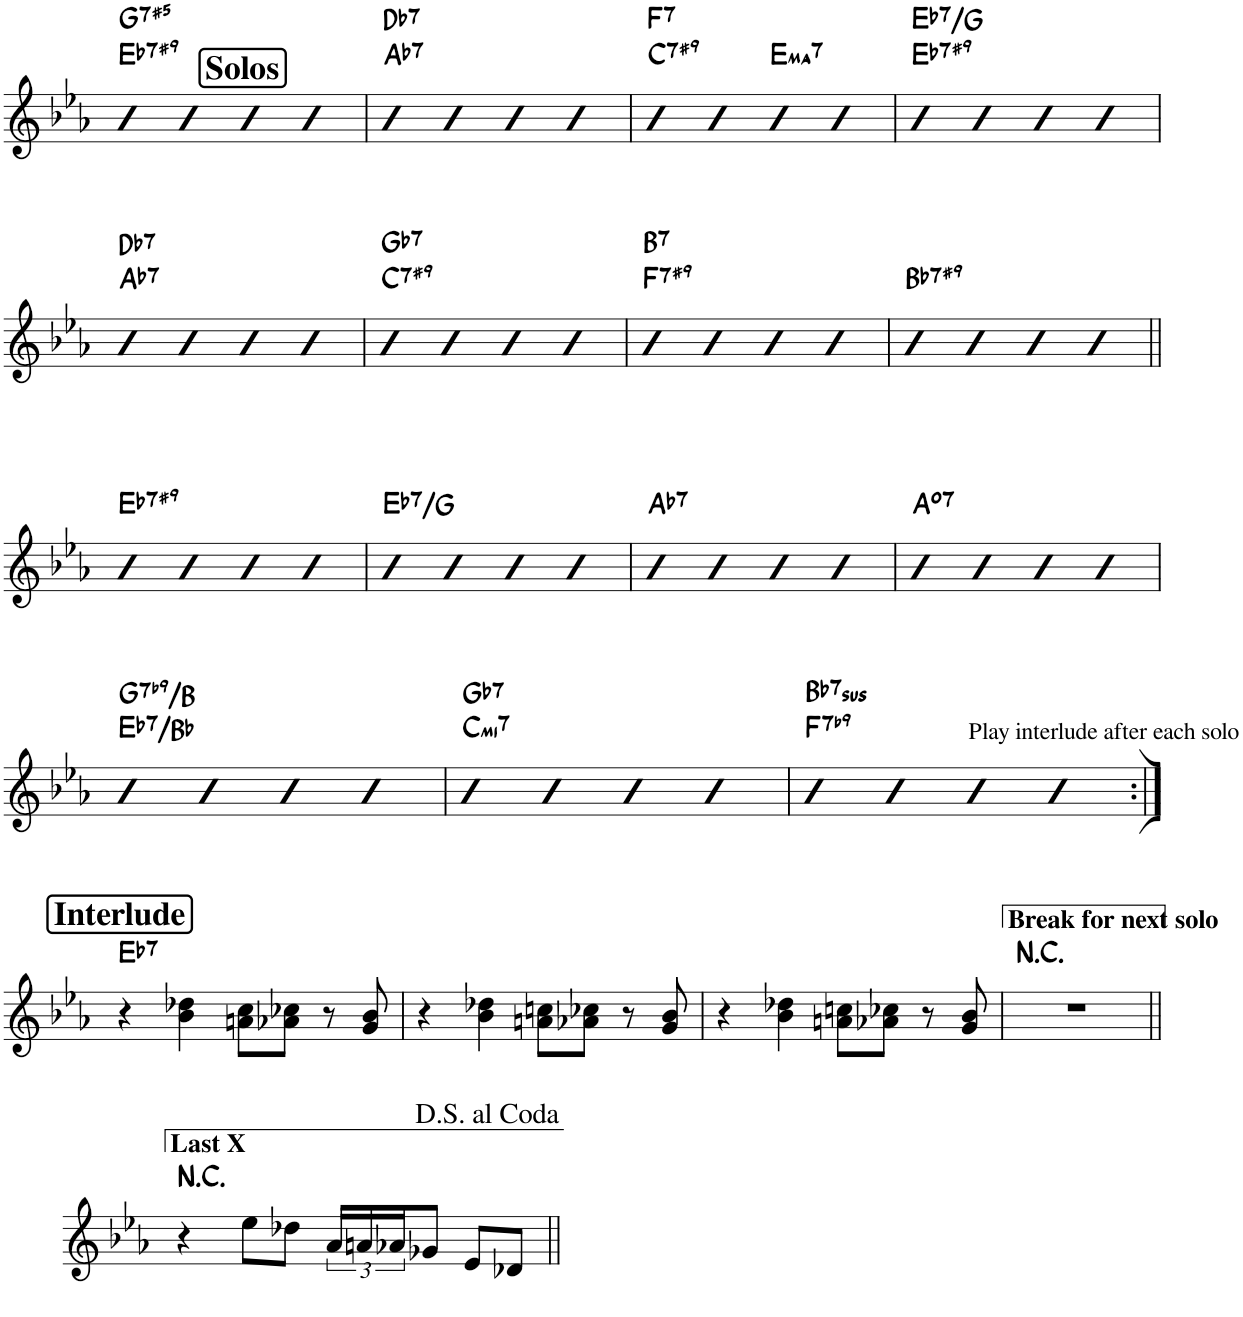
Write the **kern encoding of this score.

**kern	**harte
*part1	*part1
*staff1	*
*I"Piano	*
*I'Pno	*
!!LO:PB:g=z
*clefG2	*
*k[b-e-a-]	*
*M4/4	*
=22	=22
!	!LO:H:n=1:kt=7
!	!LO:H:n=2:kt=7
4b-	Eb:7(#9) G:aug(b7)
4b-	.
!LO:TX:a:B:t=Solos	!
4b-	.
4b-	.
=23	=23
!	!LO:H:n=1:kt=7
!	!LO:H:n=2:kt=7
4b-	Ab:7 Db:7
4b-	.
4b-	.
4b-	.
=24	=24
!	!LO:H:n=1:kt=7
!	!LO:H:n=2:kt=7
4b-	C:7(#9) F:7
4b-	.
!	!LO:H:kt=ma7
4b-	E:maj7
4b-	.
=25	=25
!	!LO:H:n=1:kt=7
!	!LO:H:n=2:kt=7
4b-	Eb:7(#9) Eb:7/3
4b-	.
4b-	.
4b-	.
!!LO:LB:g=z
=26	=26
!	!LO:H:n=1:kt=7
!	!LO:H:n=2:kt=7
4b-	Ab:7 Db:7
4b-	.
4b-	.
4b-	.
=27	=27
!	!LO:H:n=1:kt=7
!	!LO:H:n=2:kt=7
4b-	C:7(#9) Gb:7
4b-	.
4b-	.
4b-	.
=28	=28
!	!LO:H:n=1:kt=7
!	!LO:H:n=2:kt=7
4b-	F:7(#9) B:7
4b-	.
4b-	.
4b-	.
=29	=29
!	!LO:H:kt=7
4b-	Bb:7(#9)
4b-	.
4b-	.
4b-	.
!!LO:LB:g=z
=30||	=30||
!	!LO:H:kt=7
4b-	Eb:7(#9)
4b-	.
4b-	.
4b-	.
=31	=31
!	!LO:H:kt=7
4b-	Eb:7/3
4b-	.
4b-	.
4b-	.
=32	=32
!	!LO:H:kt=7
4b-	Ab:7
4b-	.
4b-	.
4b-	.
=33	=33
!	!LO:H:kt=7
4b-	A:dim7
4b-	.
4b-	.
4b-	.
!!LO:LB:g=z
=34	=34
!	!LO:H:n=1:kt=7
!	!LO:H:n=2:kt=7
4b-	Eb:7/5 G:7(b9)/3
4b-	.
4b-	.
4b-	.
=35	=35
!	!LO:H:n=1:kt=mi7
!	!LO:H:n=2:kt=7
4b-	C:min7 Gb:7
4b-	.
4b-	.
4b-	.
=36	=36
!	!LO:H:n=1:kt=7
!	!LO:H:n=2:kt=7sus
4b-	F:7(b9) Bb:sus4(7)
4b-	.
!LO:TX:a:t=Play interlude after each solo	!
4b-	.
4b-	.
!!LO:LB:g=z
=37:|!	=37:|!
!LO:TX:a:B:t=Interlude	!LO:H:kt=7
4r	Eb:7
4b-\ 4dd-X\	.
8an\ 8cc\L	.
8a-X\ 8cc-X\J	.
8r	.
8g/ 8b-/	.
=38	=38
4r	.
4b-\ 4dd-X\	.
8an\ 8ccn\L	.
8a-X\ 8cc-X\J	.
8r	.
8g/ 8b-/	.
=39	=39
4r	.
4b-\ 4dd-X\	.
8an\ 8ccn\L	.
8a-X\ 8cc-X\J	.
8r	.
8g/ 8b-/	.
=40	=40
!	!LO:H:kt=N.C.
1r	N
!!LO:LB:g=z
=41||	=41||
!	!LO:H:kt=N.C.
4r	N
8ee-\L	.
8dd-X\J	.
24a-/LL	.
24an/	.
24a-X/J	.
8g-X/J	.
8e-/L	.
8d-X/J	.
=||	=||
*-	*-
